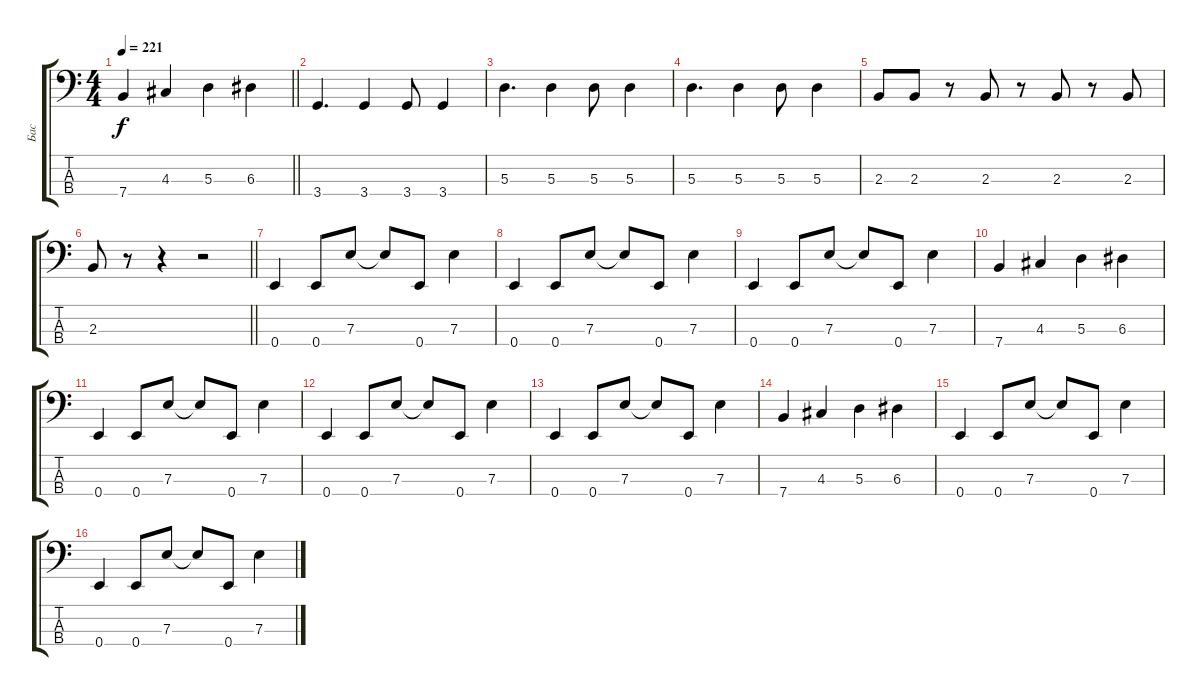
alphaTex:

\track ("Бас" "Бас") {instrument electricbassfinger}
\staff {score tabs}
\tuning (G2 D2 A1 E1) {hide}
\ts (4 4)
\tempo 221
\clef f4
\barLineRight lightlight
\ks c
7.4.4{dy f} 4.3.4 5.3.4 6.3.4 |
3.4.4{d} 3.4.4 3.4.8 3.4.4 |
5.3.4{d} 5.3.4 5.3.8 5.3.4 |
5.3.4{d} 5.3.4 5.3.8 5.3.4 |
2.3.8 2.3.8 r.8 2.3.8 r.8 2.3.8 r.8 2.3.8 |
\barLineRight lightlight
2.3.8 r.8 r.4 r.2 |
0.4.4 0.4.8 7.3.8 7.3{t}.8 0.4.8 7.3.4 |
0.4.4 0.4.8 7.3.8 7.3{t}.8 0.4.8 7.3.4 |
0.4.4 0.4.8 7.3.8 7.3{t}.8 0.4.8 7.3.4 |
7.4.4 4.3.4 5.3.4 6.3.4 |
0.4.4 0.4.8 7.3.8 7.3{t}.8 0.4.8 7.3.4 |
0.4.4 0.4.8 7.3.8 7.3{t}.8 0.4.8 7.3.4 |
0.4.4 0.4.8 7.3.8 7.3{t}.8 0.4.8 7.3.4 |
7.4.4 4.3.4 5.3.4 6.3.4 |
0.4.4 0.4.8 7.3.8 7.3{t}.8 0.4.8 7.3.4 |
0.4.4 0.4.8 7.3.8 7.3{t}.8 0.4.8 7.3.4
